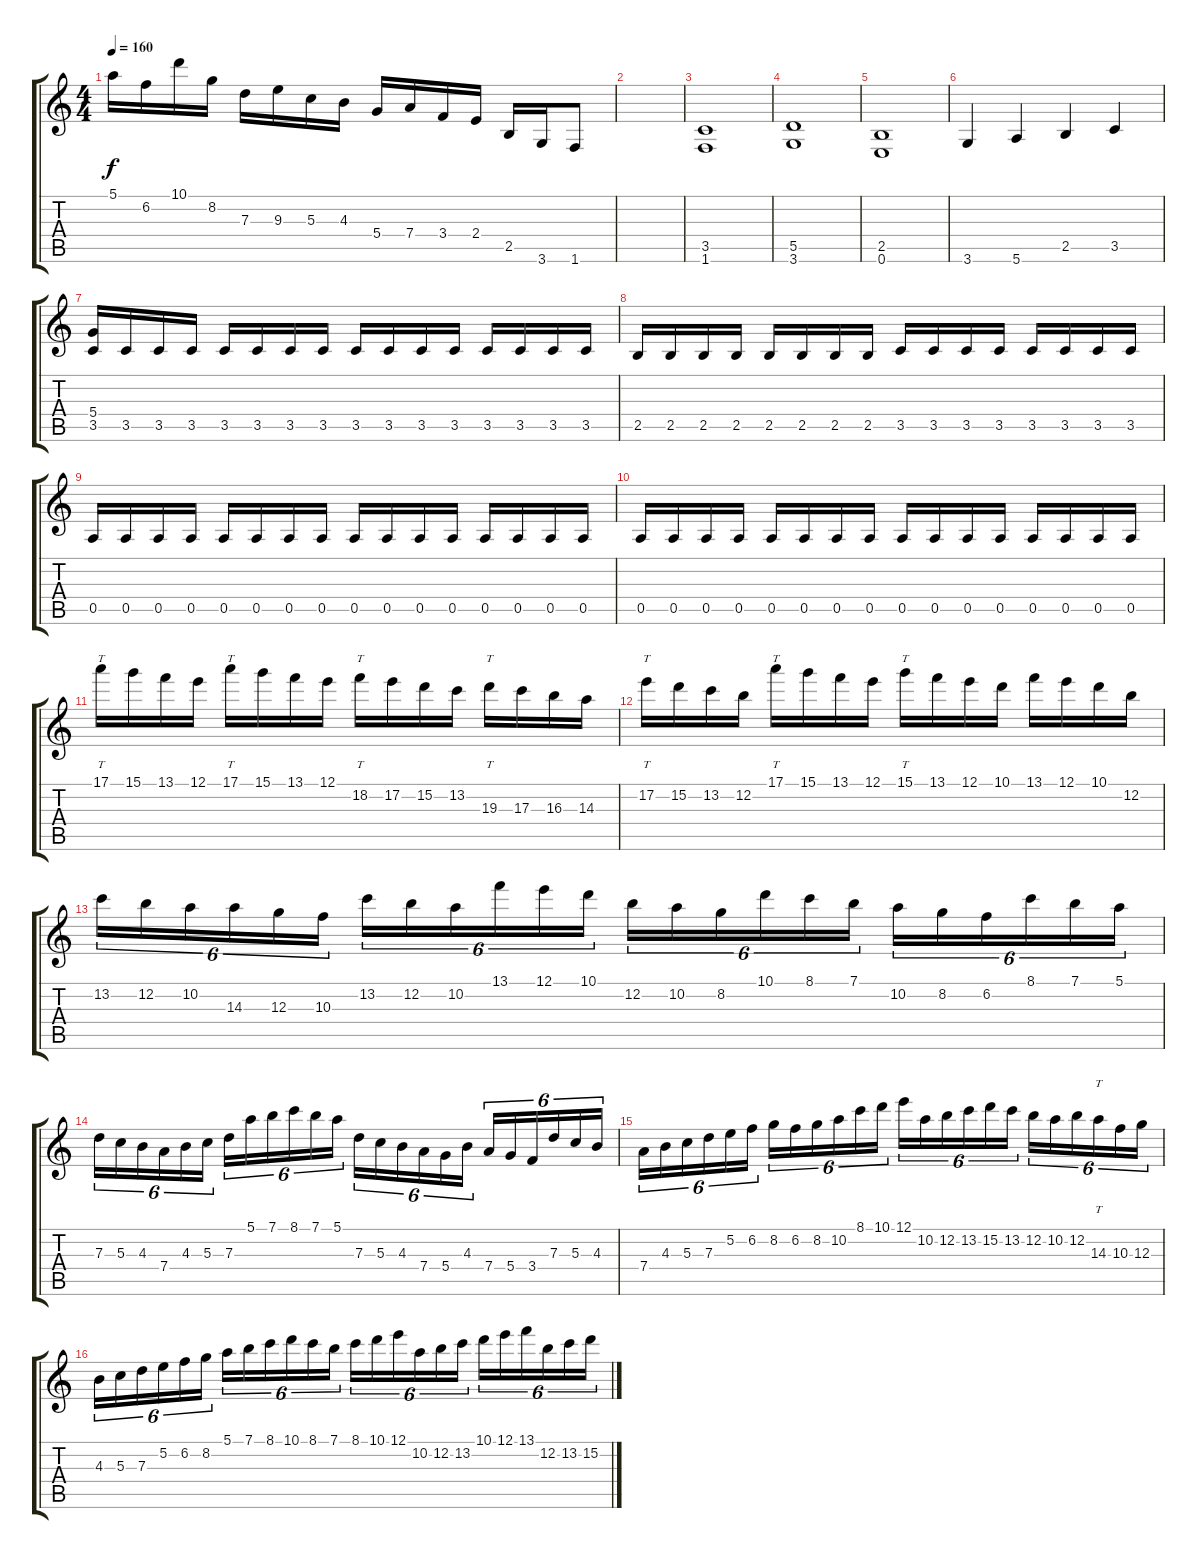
\track "" {instrument overdrivenguitar}
\staff {score tabs}
\tuning (E4 B3 G3 D3 A2 E2) {hide}
\ts (4 4)
\tempo 160
\clef g2
\ks c
5.1.16{dy f} 6.2.16 10.1.16 8.2.16 7.3.16 9.3.16 5.3.16 4.3.16 5.4.16 7.4.16 3.4.16 2.4.16 2.5.16 3.6.16 1.6.8 |
|
(3.5 1.6).1 |
(5.5 3.6).1 |
(2.5 0.6).1 |
3.6.4 5.6.4 2.5.4 3.5.4 |
(5.4 3.5).16 3.5.16 3.5.16 3.5.16 3.5.16 3.5.16 3.5.16 3.5.16 3.5.16 3.5.16 3.5.16 3.5.16 3.5.16 3.5.16 3.5.16 3.5.16 |
2.5.16 2.5.16 2.5.16 2.5.16 2.5.16 2.5.16 2.5.16 2.5.16 3.5.16 3.5.16 3.5.16 3.5.16 3.5.16 3.5.16 3.5.16 3.5.16 |
0.5.16 0.5.16 0.5.16 0.5.16 0.5.16 0.5.16 0.5.16 0.5.16 0.5.16 0.5.16 0.5.16 0.5.16 0.5.16 0.5.16 0.5.16 0.5.16 |
0.5.16 0.5.16 0.5.16 0.5.16 0.5.16 0.5.16 0.5.16 0.5.16 0.5.16 0.5.16 0.5.16 0.5.16 0.5.16 0.5.16 0.5.16 0.5.16 |
17.1.16{tt} 15.1.16 13.1.16 12.1.16 17.1.16{tt} 15.1.16 13.1.16 12.1.16 18.2.16{tt} 17.2.16 15.2.16 13.2.16 19.3.16{tt} 17.3.16 16.3.16 14.3.16 |
17.2.16{tt} 15.2.16 13.2.16 12.2.16 17.1.16{tt} 15.1.16 13.1.16 12.1.16 15.1.16{tt} 13.1.16 12.1.16 10.1.16 13.1.16 12.1.16 10.1.16 12.2.16 |
13.2.16{tu (6 4)} 12.2.16{tu (6 4)} 10.2.16{tu (6 4)} 14.3.16{tu (6 4)} 12.3.16{tu (6 4)} 10.3.16{tu (6 4)} 13.2.16{tu (6 4)} 12.2.16{tu (6 4)} 10.2.16{tu (6 4)} 13.1.16{tu (6 4)} 12.1.16{tu (6 4)} 10.1.16{tu (6 4)} 12.2.16{tu (6 4)} 10.2.16{tu (6 4)} 8.2.16{tu (6 4)} 10.1.16{tu (6 4)} 8.1.16{tu (6 4)} 7.1.16{tu (6 4)} 10.2.16{tu (6 4)} 8.2.16{tu (6 4)} 6.2.16{tu (6 4)} 8.1.16{tu (6 4)} 7.1.16{tu (6 4)} 5.1.16{tu (6 4)} |
7.3.16{tu (6 4)} 5.3.16{tu (6 4)} 4.3.16{tu (6 4)} 7.4.16{tu (6 4)} 4.3.16{tu (6 4)} 5.3.16{tu (6 4)} 7.3.16{tu (6 4)} 5.1.16{tu (6 4)} 7.1.16{tu (6 4)} 8.1.16{tu (6 4)} 7.1.16{tu (6 4)} 5.1.16{tu (6 4)} 7.3.16{tu (6 4)} 5.3.16{tu (6 4)} 4.3.16{tu (6 4)} 7.4.16{tu (6 4)} 5.4.16{tu (6 4)} 4.3.16{tu (6 4)} 7.4.16{tu (6 4)} 5.4.16{tu (6 4)} 3.4.16{tu (6 4)} 7.3.16{tu (6 4)} 5.3.16{tu (6 4)} 4.3.16{tu (6 4)} |
7.4.16{tu (6 4)} 4.3.16{tu (6 4)} 5.3.16{tu (6 4)} 7.3.16{tu (6 4)} 5.2.16{tu (6 4)} 6.2.16{tu (6 4)} 8.2.16{tu (6 4)} 6.2.16{tu (6 4)} 8.2.16{tu (6 4)} 10.2.16{tu (6 4)} 8.1.16{tu (6 4)} 10.1.16{tu (6 4)} 12.1.16{tu (6 4)} 10.2.16{tu (6 4)} 12.2.16{tu (6 4)} 13.2.16{tu (6 4)} 15.2.16{tu (6 4)} 13.2.16{tu (6 4)} 12.2.16{tu (6 4)} 10.2.16{tu (6 4)} 12.2.16{tu (6 4)} 14.3.16{tt tu (6 4)} 10.3.16{tu (6 4)} 12.3.16{tu (6 4)} |
4.3.16{tu (6 4)} 5.3.16{tu (6 4)} 7.3.16{tu (6 4)} 5.2.16{tu (6 4)} 6.2.16{tu (6 4)} 8.2.16{tu (6 4)} 5.1.16{tu (6 4)} 7.1.16{tu (6 4)} 8.1.16{tu (6 4)} 10.1.16{tu (6 4)} 8.1.16{tu (6 4)} 7.1.16{tu (6 4)} 8.1.16{tu (6 4)} 10.1.16{tu (6 4)} 12.1.16{tu (6 4)} 10.2.16{tu (6 4)} 12.2.16{tu (6 4)} 13.2.16{tu (6 4)} 10.1.16{tu (6 4)} 12.1.16{tu (6 4)} 13.1.16{tu (6 4)} 12.2.16{tu (6 4)} 13.2.16{tu (6 4)} 15.2.16{tu (6 4)}
